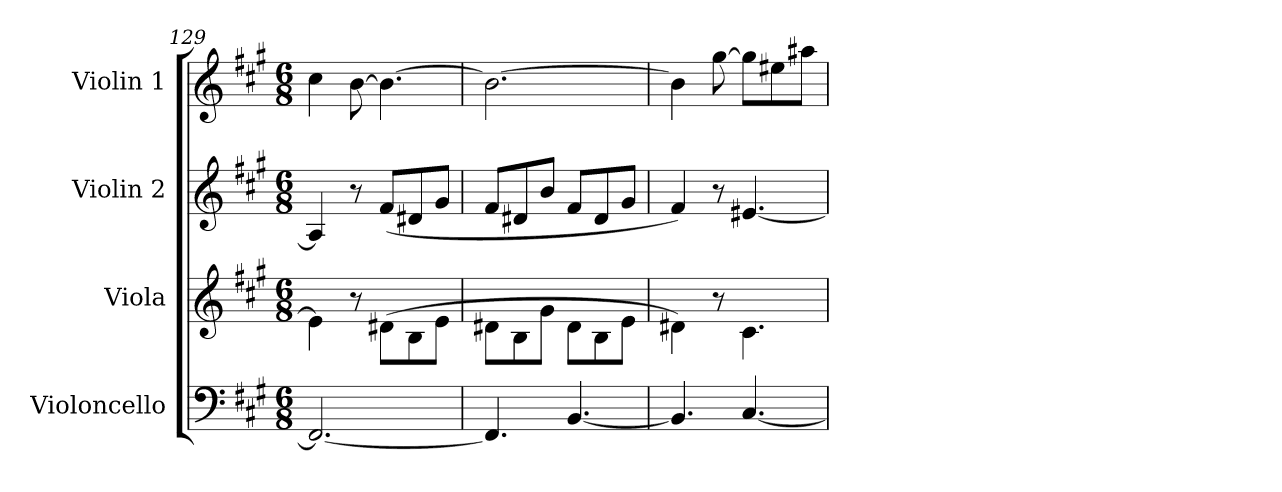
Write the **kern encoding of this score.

**kern	**kern	**kern	**kern
*part4	*part3	*part2	*part1
*staff4	*staff3	*staff2	*staff1
*I"Violoncello	*I"Viola	*I"Violin 2	*I"Violin 1
*I'Vc	*I'Vla	*I'Vln	*I'Vln
*clefF4	*clefG2	*clefG2	*clefG2
*k[f#c#g#]	*k[f#c#g#]	*k[f#c#g#]	*k[f#c#g#]
*M6/8	*M6/8	*M6/8	*M6/8
=129	=129	=129	=129
2.FF#/_	4e\]	4A#/]	4cc#\
.	8r	8r	[8b\
.	(8d#X\L	(8f#/L	4.b\_
.	8B\	8d#X/	.
.	8e\J	8g#/J	.
!!LO:LB:g=z
=130	=130	=130	=130
4.FF#/]	8d#X\L	8f#/L	2.b\_
.	8B\	8d#X/	.
.	8g#\J	8b/J	.
[4.BB/	8d#\L	8f#/L	.
.	8B\	8d#/	.
.	8e\J	8g#/J	.
=131	=131	=131	=131
4.BB/]	4d#X\)	4f#/)	4b\]
.	8r	8r	[8gg#\
[4.C#/	4.c#\	[4.e#X/	8gg#\L]
.	.	.	8ee#X\
.	.	.	8aa#X\J
=	=	=	=
*-	*-	*-	*-
